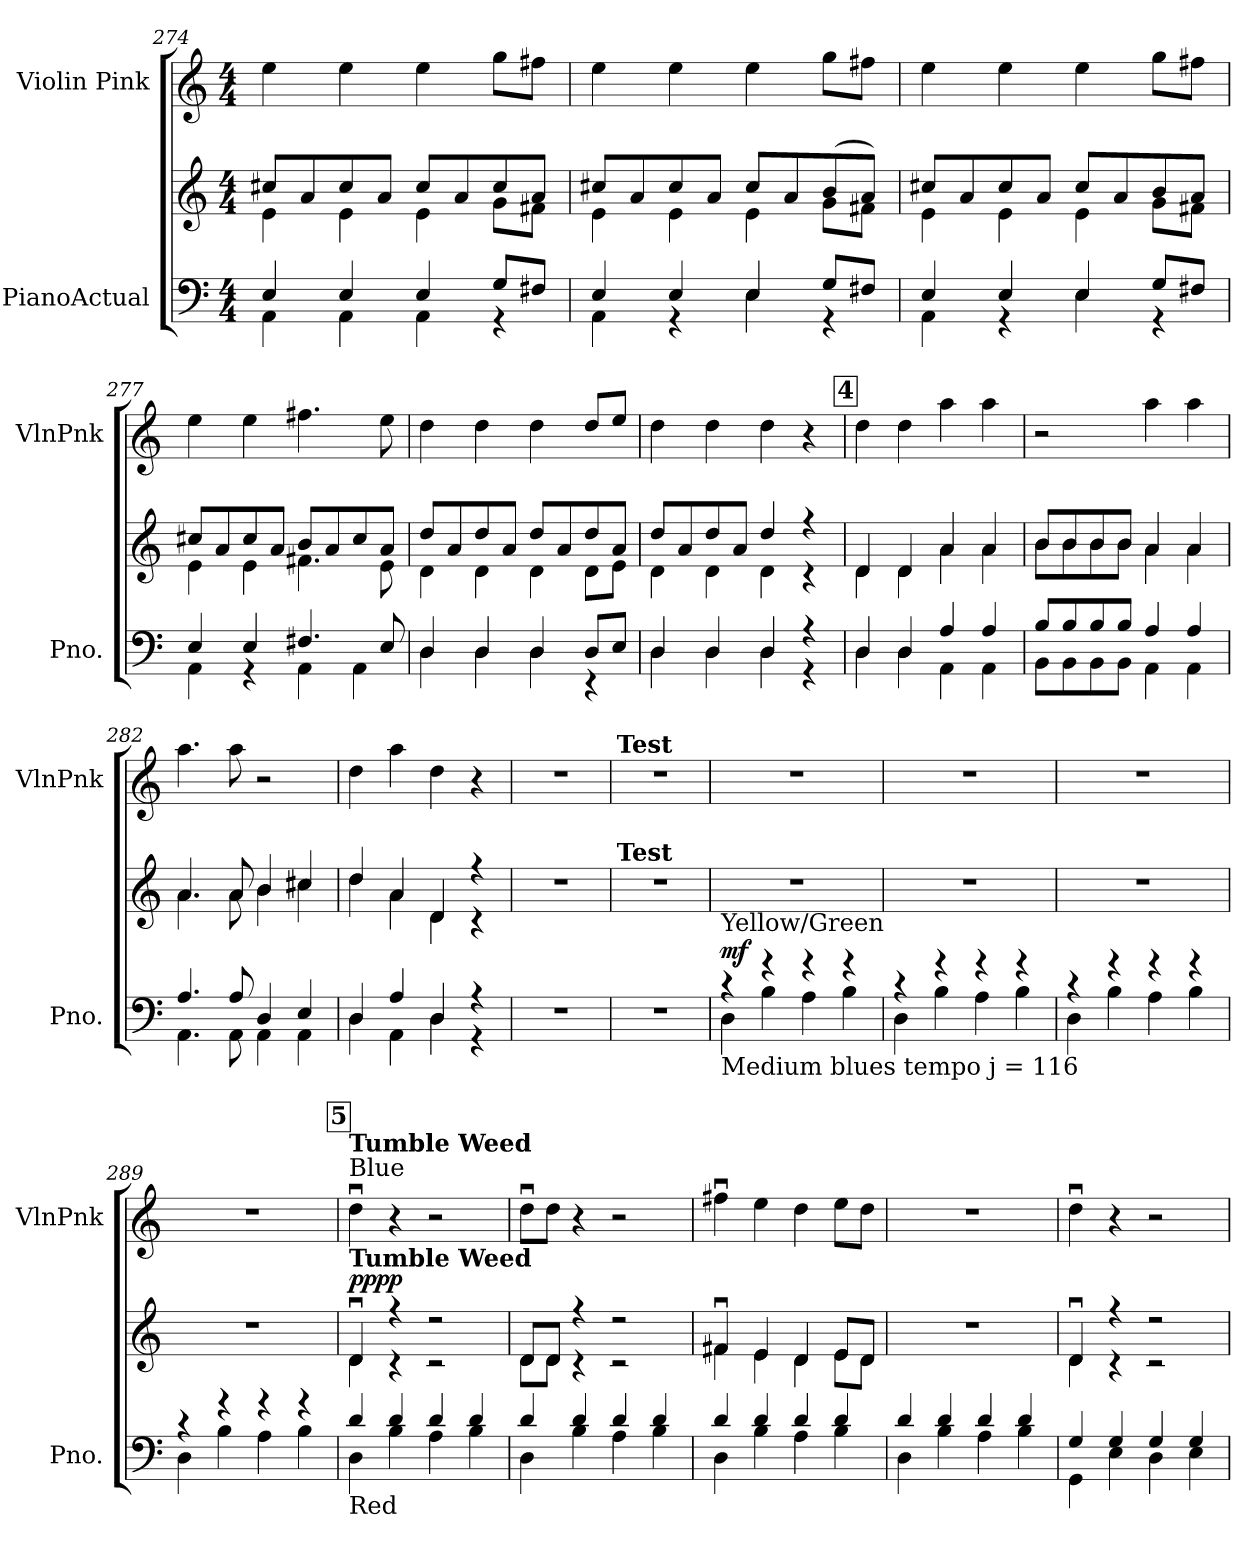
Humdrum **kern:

**kern	**kern	**dynam	**kern
*part2	*part2	*part2	*part1
*staff3	*staff2	*staff2/3	*staff1
*I"PianoActual	*	*	*I"Violin Pink
*I'Pno.	*	*	*I'VlnPnk
*clefF4	*clefG2	*	*clefG2
*k[]	*k[]	*	*k[]
*M4/4	*M4/4	*	*M4/4
=274	=274	=274	=274
*^	*^	*	*
4E/	4AA\	8cc#X/L	4e\	.	4ee\
.	.	8a/	.	.	.
4E/	4AA\	8cc#/	4e\	.	4ee\
.	.	8a/J	.	.	.
4E/	4AA\	8cc#/L	4e\	.	4ee\
.	.	8a/	.	.	.
8G/L	4r	8cc#/	8g\L	.	8ggi\L
8F#X/J	.	8a/J	8f#X\J	.	8ff#X\J
!!LO:LB:g=z
=275	=275	=275	=275	=275	=275
4E/	4AA\	8cc#X/L	4e\	.	4ee\
.	.	8a/	.	.	.
4E/	4r	8cc#/	4e\	.	4ee\
.	.	8a/J	.	.	.
4E/	4E\	8cc#/L	4e\	.	4ee\
.	.	8a/	.	.	.
8G/L	4r	(8b/	8g\L	.	8ggi\L
8F#X/J	.	8a/J)	8f#X\J	.	8ff#X\J
=276	=276	=276	=276	=276	=276
4E/	4AA\	8cc#X/L	4e\	.	4ee\
.	.	8a/	.	.	.
4E/	4r	8cc#/	4e\	.	4ee\
.	.	8a/J	.	.	.
4E/	4E\	8cc#/L	4e\	.	4ee\
.	.	8a/	.	.	.
8G/L	4r	8b/	8g\L	.	8ggi\L
8F#X/J	.	8a/J	8f#X\J	.	8ff#X\J
=277	=277	=277	=277	=277	=277
4E/	4AA\	8cc#X/L	4e\	.	4ee\
.	.	8a/	.	.	.
4E/	4r	8cc#/	4e\	.	4ee\
.	.	8a/J	.	.	.
4.F#X/	4AA\	8b/L	4.f#X\	.	4.ff#X\
.	.	8a/	.	.	.
.	4AA\	8cc#/	.	.	.
8E/	.	8a/J	8e\	.	8ee\
!!LO:LB:g=z
=278	=278	=278	=278	=278	=278
4D/	4D\	8dd/L	4d\	.	4dd\
.	.	8a/	.	.	.
4D/	4D\	8dd/	4d\	.	4dd\
.	.	8a/J	.	.	.
4D/	4D\	8dd/L	4d\	.	4dd\
.	.	8a/	.	.	.
8D/L	4r	8dd/	8d\L	.	8dd/L
8E/J	.	8a/J	8e\J	.	8ee/J
=279	=279	=279	=279	=279	=279
4D/	4D\	8dd/L	4d\	.	4dd\
.	.	8a/	.	.	.
4D/	4D\	8dd/	4d\	.	4dd\
.	.	8a/J	.	.	.
4D/	4D\	4dd/	4d\	.	4dd\
4r	4r	4r	4r	.	4r
!!LO:REH:place=s1:a:B:fs=9.9988:t=4
=280	=280	=280	=280	=280	=280
4D/	4D\	4d/	4d\	.	4dd\
4D/	4D\	4d/	4d\	.	4dd\
4A/	4AA\	4a/	4a\	.	4aa\
4A/	4AA\	4a/	4a\	.	4aa\
=281	=281	=281	=281	=281	=281
8B/L	8BB\L	8b/L	8b\L	.	2r
8B/	8BB\	8b/	8b\	.	.
8B/	8BB\	8b/	8b\	.	.
8B/J	8BB\J	8b/J	8b\J	.	.
4A/	4AA\	4a/	4a\	.	4aa\
4A/	4AA\	4a/	4a\	.	4aa\
!!LO:LB:g=z
=282	=282	=282	=282	=282	=282
4.A/	4.AA\	4.a/	4.a\	.	4.aa\
8A/	8AA\	8a/	8a\	.	8aa\
4D/	4AA\	4b/	4b\	.	2r
4E/	4AA\	4cc#X/	4cc#\	.	.
=283	=283	=283	=283	=283	=283
4D/	4D\	4dd/	4dd\	.	4dd\
4A/	4AA\	4a/	4a\	.	4aa\
4D/	4D\	4d/	4d\	.	4dd\
4r	4r	4r	4r	.	4r
*v	*v	*	*	*	*
*	*v	*v	*	*
=284	=284	=284	=284
1r	1r	.	1r
=285	=285	=285	=285
!	!	!	!LO:TX:a:B:t=Test
!	!LO:TX:a:B:t=Test	!	!
1r	1r	.	1r
=286	=286	=286	=286
*^	*	*	*
!LO:TX:b:t=Medium blues tempo j = 116	!	!	!	!
!LO:TX:a:t=Yellow/Green	!	!	!	!
!	!	!	!LO:DY:a=2	!
4r	4D\	1r	mf	1r
4r	4B\	.	.	.
4r	4A\	.	.	.
4r	4B\	.	.	.
=287	=287	=287	=287	=287
4r	4D\	1r	.	1r
4r	4B\	.	.	.
4r	4A\	.	.	.
4r	4B\	.	.	.
=288	=288	=288	=288	=288
4r	4D\	1r	.	1r
4r	4B\	.	.	.
4r	4A\	.	.	.
4r	4B\	.	.	.
=289	=289	=289	=289	=289
4r	4D\	1r	.	1r
4r	4B\	.	.	.
4r	4A\	.	.	.
4r	4B\	.	.	.
!!LO:LB:g=z
!!LO:REH:place=s1:a:B:fs=9.9988:t=5
=290	=290	=290	=290	=290
*	*	*^	*	*
!	!	!	!	!	!LO:TX:a:t=Blue
!	!	!	!	!	!LO:TX:a:B:t=Tumble Weed
!	!	!LO:TX:a:B:t=Tumble Weed	!	!	!
!LO:TX:b:t=Red	!	!	!	!	!
!	!	!	!	!LO:DY:b=2	!
!	!	!	!	!LO:DY:n=1:b=2	!
!	!	!	!	!LO:DY:n=2:b	!
!	!	!	!	!LO:DY:n=3:a	!
4d/	4D\	4du/	4d\	p p p p	4ddu\
4d/	4B\	4r	4r	.	4r
4d/	4A\	2r	2r	.	2r
4d/	4B\	.	.	.	.
=291	=291	=291	=291	=291	=291
4d/	4D\	8d/L	8d\L	.	8ddu\L
.	.	8d/J	8d\J	.	8dd\J
4d/	4B\	4r	4r	.	4r
4d/	4A\	2r	2r	.	2r
4d/	4B\	.	.	.	.
=292	=292	=292	=292	=292	=292
4d/	4D\	4f#Xu/	4f#\	.	4ff#Xu\
4d/	4B\	4e/	4e\	.	4ee\
4d/	4A\	4d/	4d\	.	4dd\
4d/	4B\	8e/L	8e\L	.	8ee\L
.	.	8d/J	8d\J	.	8dd\J
*	*	*v	*v	*	*
=293	=293	=293	=293	=293
4d/	4D\	1r	.	1r
4d/	4B\	.	.	.
4d/	4A\	.	.	.
4d/	4B\	.	.	.
=294	=294	=294	=294	=294
*	*	*^	*	*
4G/	4GG\	4du/	4d\	.	4ddu\
4G/	4E\	4r	4r	.	4r
4G/	4D\	2r	2r	.	2r
4G/	4E\	.	.	.	.
*v	*v	*	*	*	*
*	*v	*v	*	*
=	=	=	=
*-	*-	*-	*-
